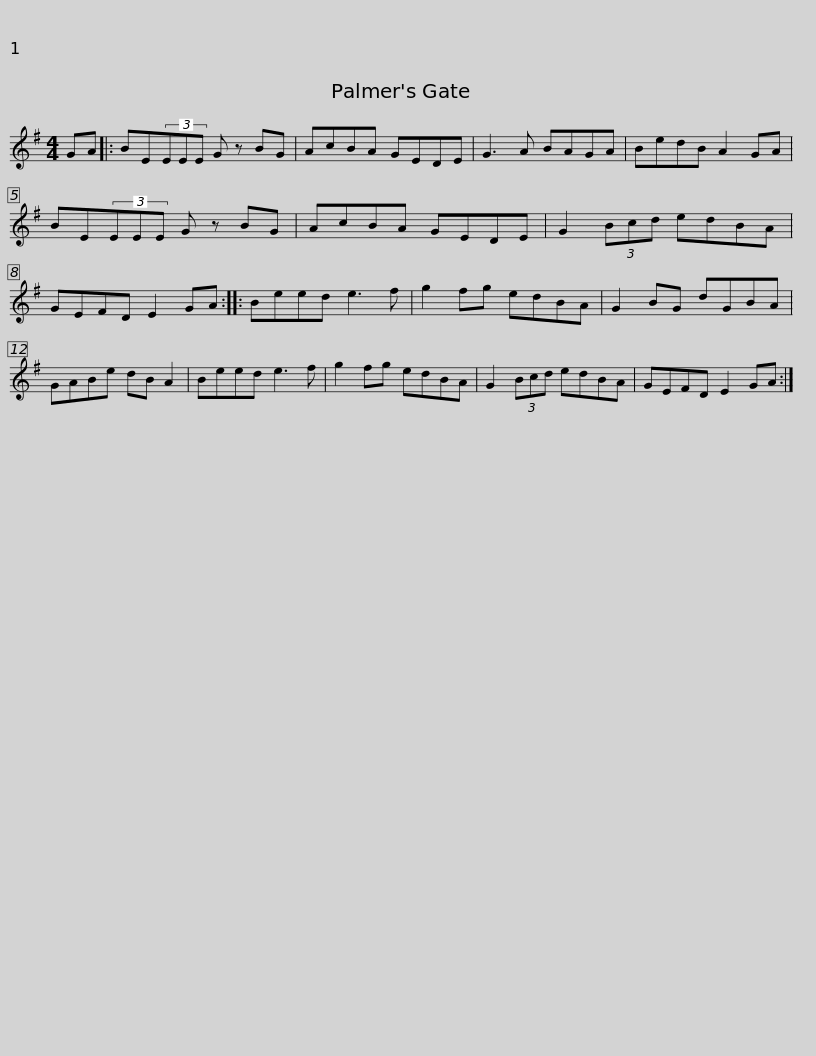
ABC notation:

X:1
L:1/8
M:4/4
I:linebreak $
K:Emin
V:1 treble
V:1
 GA |: BE(3EEE G z BG | AcBA GEDE | G3 A BAGA | BedB A2 GA | %5
 BE(3EEE G z BG |$ AcBA GEDE | G2 (3Bcd edBA | GEFD E2 GA :: Beed e3 f | %10
 g2 fg edBA | G2 BG dGBA |$ GABe dB A2 | Beed e3 f | g2 fg edBA | %15
 G2 (3Bcd edBA | GEFD E2 GA :| %17
